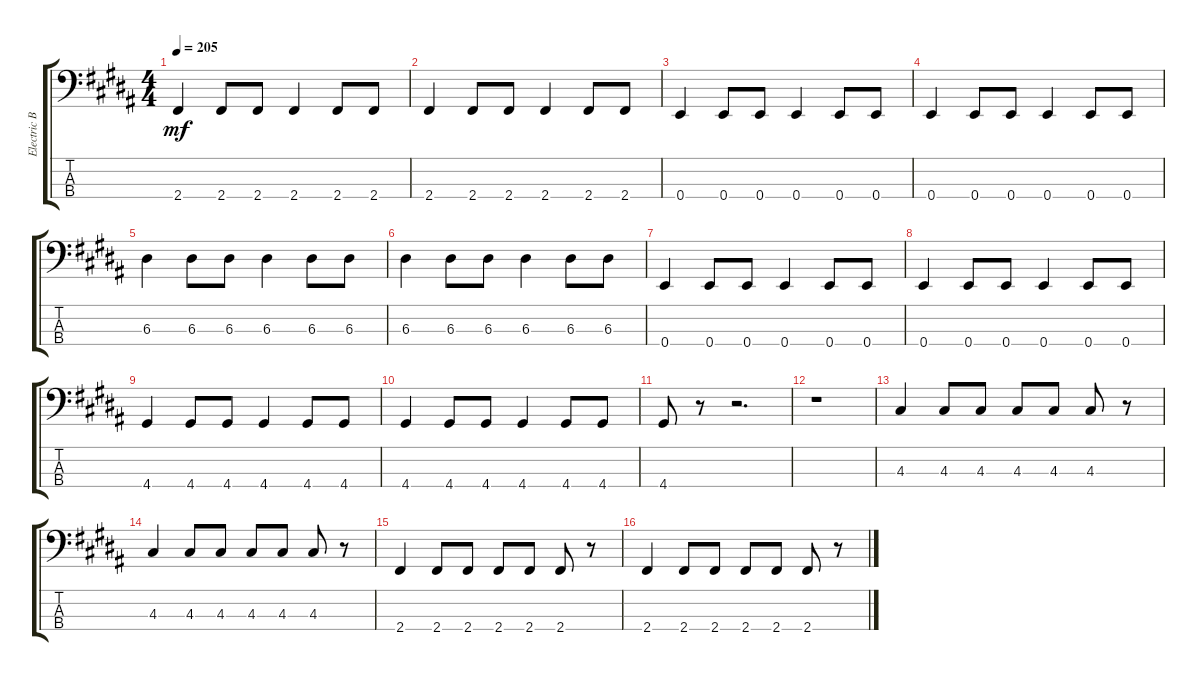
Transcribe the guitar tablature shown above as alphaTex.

\track ("Electric Bass" "Electric B") {instrument electricbassfinger}
\staff {score tabs}
\tuning (G2 D2 A1 E1) {hide}
\ts (4 4)
\tempo 205
\clef f4
\ks b
2.4.4{dy mf} 2.4.8 2.4.8 2.4.4 2.4.8 2.4.8 |
2.4.4 2.4.8 2.4.8 2.4.4 2.4.8 2.4.8 |
0.4.4 0.4.8 0.4.8 0.4.4 0.4.8 0.4.8 |
0.4.4 0.4.8 0.4.8 0.4.4 0.4.8 0.4.8 |
6.3.4 6.3.8 6.3.8 6.3.4 6.3.8 6.3.8 |
6.3.4 6.3.8 6.3.8 6.3.4 6.3.8 6.3.8 |
0.4.4 0.4.8 0.4.8 0.4.4 0.4.8 0.4.8 |
0.4.4 0.4.8 0.4.8 0.4.4 0.4.8 0.4.8 |
4.4.4 4.4.8 4.4.8 4.4.4 4.4.8 4.4.8 |
4.4.4 4.4.8 4.4.8 4.4.4 4.4.8 4.4.8 |
4.4.8 r.8 r.2{d} |
r.1 |
4.3.4 4.3.8 4.3.8 4.3.8 4.3.8 4.3.8 r.8 |
4.3.4 4.3.8 4.3.8 4.3.8 4.3.8 4.3.8 r.8 |
2.4.4 2.4.8 2.4.8 2.4.8 2.4.8 2.4.8 r.8 |
2.4.4 2.4.8 2.4.8 2.4.8 2.4.8 2.4.8 r.8
